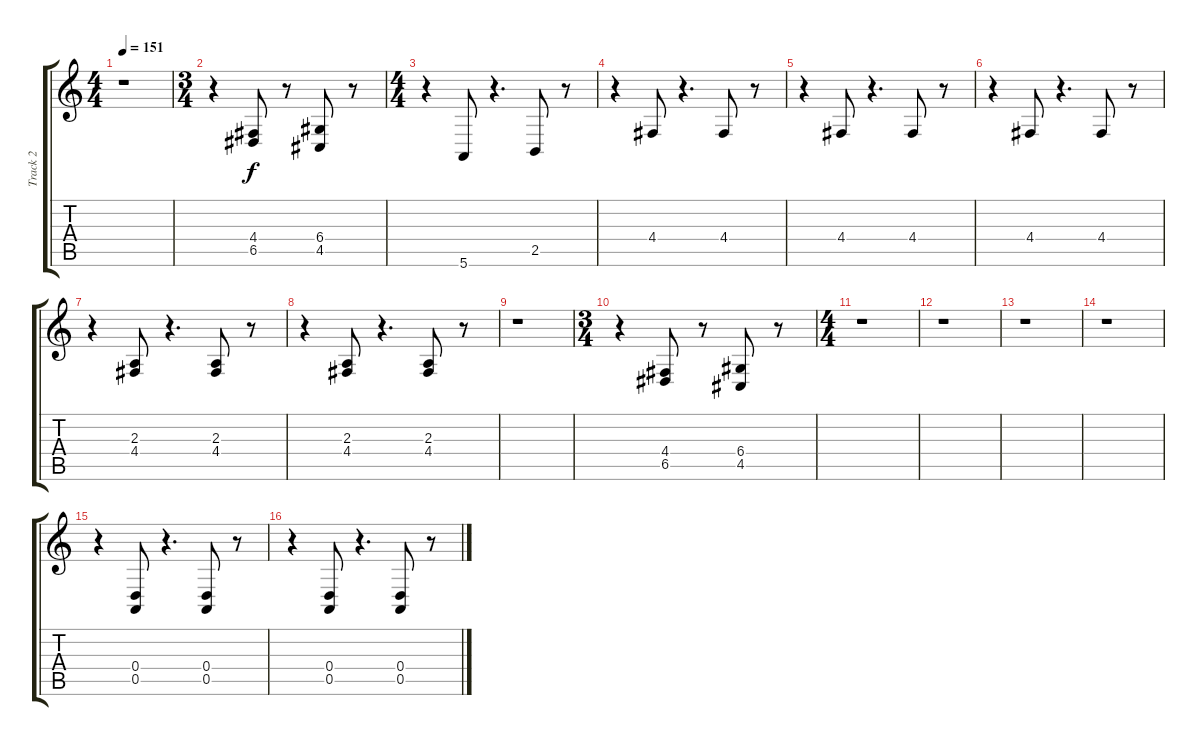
\track ("Track 2" "Track 2") {instrument acousticgrandpiano}
\staff {score tabs}
\tuning (E4 B3 G3 D3 A2 E2) {hide}
\ts (4 4)
\tempo 151
\clef g2
\ks c
r.1{dy f} |
\ts (3 4)
r.4 (4.4 6.5).8 r.8 (6.4 4.5).8 r.8 |
\ts (4 4)
r.4 5.6.8 r.4{d} 2.5.8 r.8 |
r.4 4.4.8 r.4{d} 4.4.8 r.8 |
r.4 4.4.8 r.4{d} 4.4.8 r.8 |
r.4 4.4.8 r.4{d} 4.4.8 r.8 |
r.4 (2.3 4.4).8 r.4{d} (2.3 4.4).8 r.8 |
r.4 (2.3 4.4).8 r.4{d} (2.3 4.4).8 r.8 |
r.1 |
\ts (3 4)
r.4 (4.4 6.5).8 r.8 (6.4 4.5).8 r.8 |
\ts (4 4)
r.1 |
r.1 |
r.1 |
r.1 |
r.4 (0.4 0.5).8 r.4{d} (0.4 0.5).8 r.8 |
r.4 (0.4 0.5).8 r.4{d} (0.4 0.5).8 r.8
